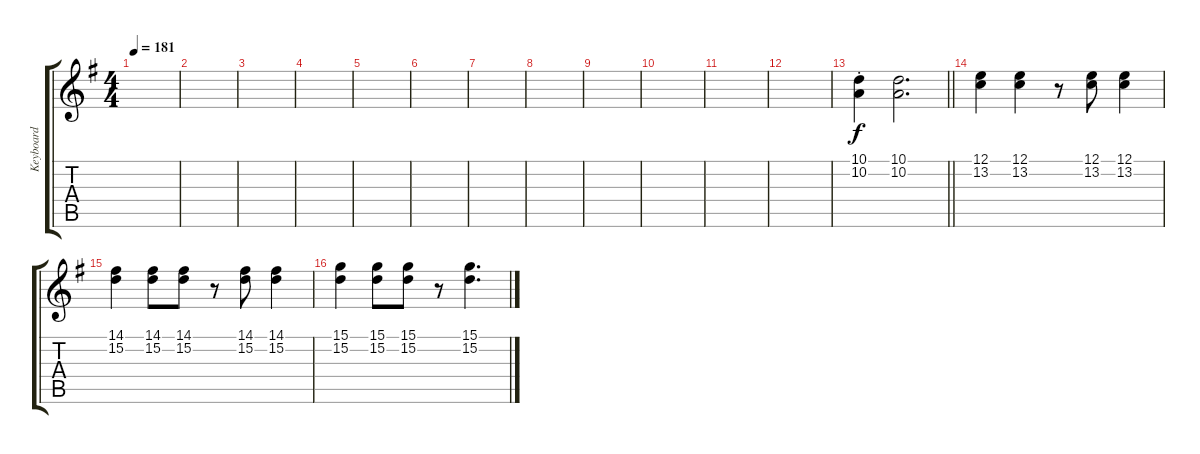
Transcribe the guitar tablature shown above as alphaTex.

\track ("Keyboard" "Keyboard") {instrument lead1square}
\staff {score tabs}
\tuning (E4 B3 G3 D3 A2 E2) {hide}
\ts (4 4)
\tempo 181
\clef g2
\ks eminor
|
|
|
|
|
|
|
|
|
|
|
|
\barLineRight lightlight
(10.1{st} 10.2{st}).4 (10.1 10.2).2{d} |
(12.1 13.2).4 (12.1 13.2).4 r.8 (12.1 13.2).8 (12.1 13.2).4 |
(14.1 15.2).4 (14.1 15.2).8 (14.1 15.2).8 r.8 (14.1 15.2).8 (14.1 15.2).4 |
(15.1 15.2).4 (15.1 15.2).8 (15.1 15.2).8 r.8 (15.1 15.2).4{d}
